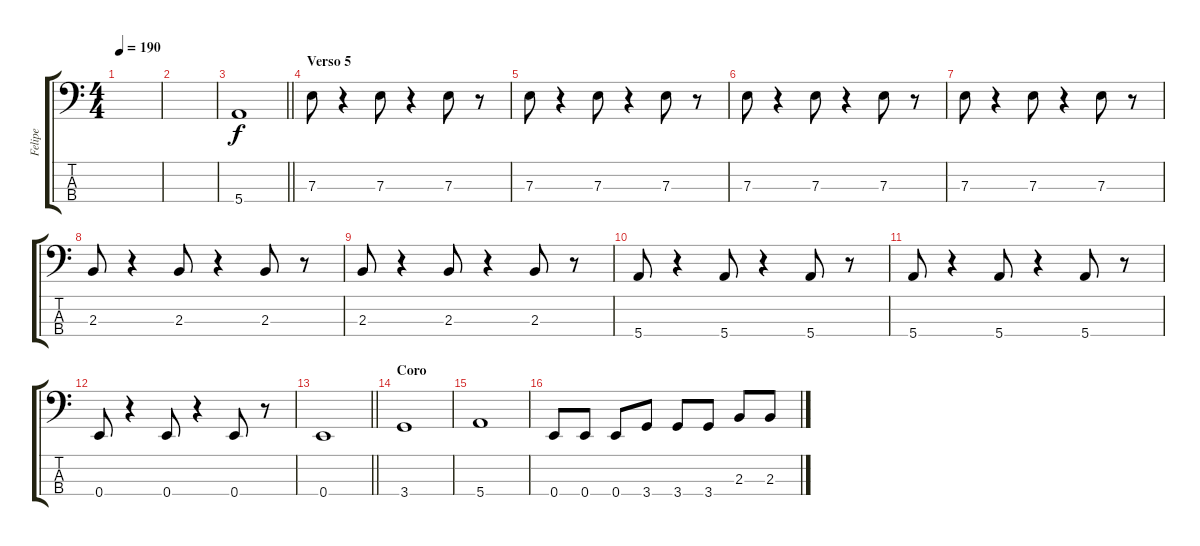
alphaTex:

\track ("Felipe" "Felipe") {instrument electricbassfinger}
\staff {score tabs}
\tuning (G2 D2 A1 E1) {hide}
\ts (4 4)
\tempo 190
\clef f4
\ks c
|
|
\barLineRight lightlight
5.4.1 |
\section ("" "Verso 5")
7.3.8 r.4 7.3.8 r.4 7.3.8 r.8 |
7.3.8 r.4 7.3.8 r.4 7.3.8 r.8 |
7.3.8 r.4 7.3.8 r.4 7.3.8 r.8 |
7.3.8 r.4 7.3.8 r.4 7.3.8 r.8 |
2.3.8 r.4 2.3.8 r.4 2.3.8 r.8 |
2.3.8 r.4 2.3.8 r.4 2.3.8 r.8 |
5.4.8 r.4 5.4.8 r.4 5.4.8 r.8 |
5.4.8 r.4 5.4.8 r.4 5.4.8 r.8 |
0.4.8 r.4 0.4.8 r.4 0.4.8 r.8 |
\barLineRight lightlight
0.4.1 |
\section ("" "Coro")
3.4.1 |
5.4.1 |
0.4.8 0.4.8 0.4.8 3.4.8 3.4.8 3.4.8 2.3.8 2.3.8
